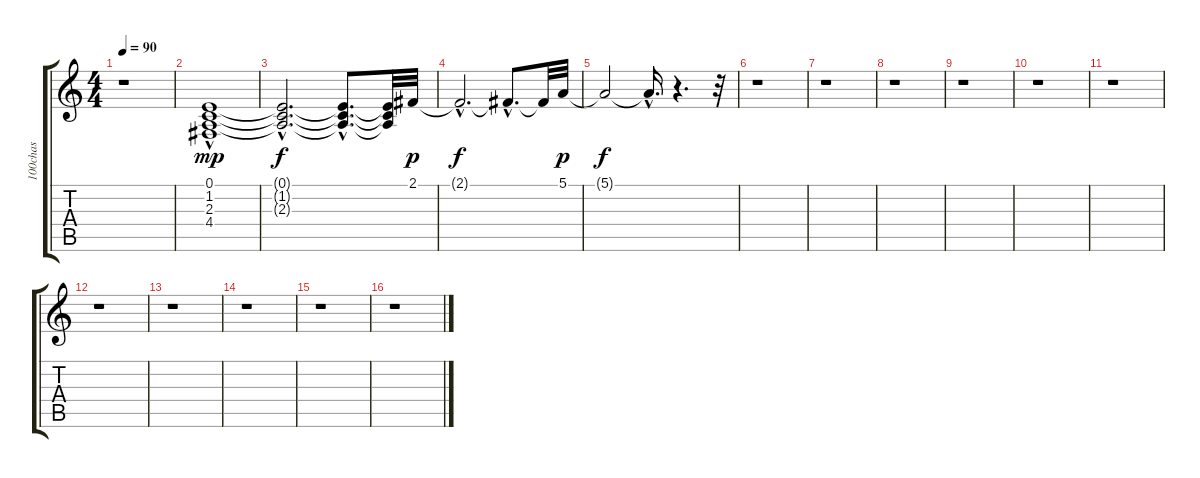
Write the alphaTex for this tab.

\track ("100chas" "100chas") {instrument tremolostrings}
\staff {score tabs}
\tuning (E4 B3 G3 D3 A2 E2) {hide}
\ts (4 4)
\tempo 90
\clef g2
\ks c
r.1{dy mp instrument tremolostrings} |
(0.1 1.2 2.3 4.4{hac}).1 |
(0.1{hac t} 1.2{hac t} 2.3{hac t}).2{d dy f} (0.1{hac t} 1.2{hac t} 2.3{hac t}).8{d} (0.1{t} 1.2{t} 2.3{t}).32 2.1.32{dy p} |
2.1{hac t}.2{d dy f} 2.1{hac t}.8{d} 2.1{t}.32 5.1.32{dy p} |
5.1{t}.2{dy f} 5.1{hac t}.16{d} r.4{d} r.32 |
r.1 |
r.1 |
r.1 |
r.1 |
r.1 |
r.1 |
r.1 |
r.1 |
r.1 |
r.1 |
r.1
